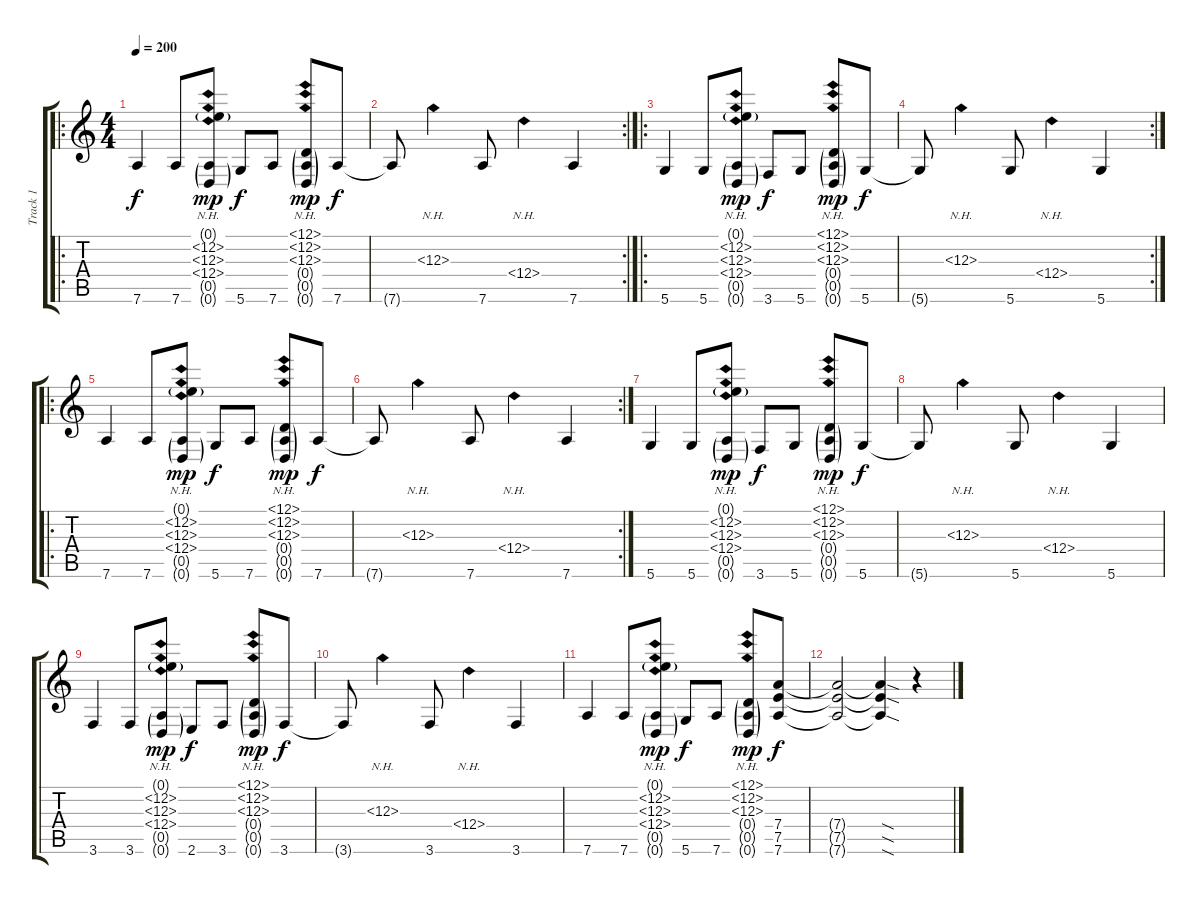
\track ("Track 1" "Track 1") {instrument acousticguitarsteel}
\staff {score tabs}
\tuning (E4 C4 G3 D3 A2 D2) {hide}
\ro
\ts (4 4)
\tempo 200
\clef g2
\ks c
7.6.4{dy f} 7.6.8 (0.1{g} 12.2{nh} 12.3{nh} 12.4{nh} 0.5{g} 0.6{g}).8{dy mp} 5.6.8{dy f} 7.6.8 (12.1{nh} 12.2{nh} 12.3{nh} 0.4{g} 0.5{g} 0.6{g}).8{dy mp} 7.6.8{dy f} |
\rc 2
7.6{t}.8 12.3{nh}.4 7.6.8 12.4{nh}.4 7.6.4 |
\ro
5.6.4 5.6.8 (0.1{g} 12.2{nh} 12.3{nh} 12.4{nh} 0.5{g} 0.6{g}).8{dy mp} 3.6.8{dy f} 5.6.8 (12.1{nh} 12.2{nh} 12.3{nh} 0.4{g} 0.5{g} 0.6{g}).8{dy mp} 5.6.8{dy f} |
\rc 2
5.6{t}.8 12.3{nh}.4 5.6.8 12.4{nh}.4 5.6.4 |
\ro
7.6.4 7.6.8 (0.1{g} 12.2{nh} 12.3{nh} 12.4{nh} 0.5{g} 0.6{g}).8{dy mp} 5.6.8{dy f} 7.6.8 (12.1{nh} 12.2{nh} 12.3{nh} 0.4{g} 0.5{g} 0.6{g}).8{dy mp} 7.6.8{dy f} |
\rc 2
7.6{t}.8 12.3{nh}.4 7.6.8 12.4{nh}.4 7.6.4 |
5.6.4 5.6.8 (0.1{g} 12.2{nh} 12.3{nh} 12.4{nh} 0.5{g} 0.6{g}).8{dy mp} 3.6.8{dy f} 5.6.8 (12.1{nh} 12.2{nh} 12.3{nh} 0.4{g} 0.5{g} 0.6{g}).8{dy mp} 5.6.8{dy f} |
5.6{t}.8 12.3{nh}.4 5.6.8 12.4{nh}.4 5.6.4 |
3.6.4 3.6.8 (0.1{g} 12.2{nh} 12.3{nh} 12.4{nh} 0.5{g} 0.6{g}).8{dy mp} 2.6.8{dy f} 3.6.8 (12.1{nh} 12.2{nh} 12.3{nh} 0.4{g} 0.5{g} 0.6{g}).8{dy mp} 3.6.8{dy f} |
3.6{t}.8 12.3{nh}.4 3.6.8 12.4{nh}.4 3.6.4 |
7.6.4 7.6.8 (0.1{g} 12.2{nh} 12.3{nh} 12.4{nh} 0.5{g} 0.6{g}).8{dy mp} 5.6.8{dy f} 7.6.8 (12.1{nh} 12.2{nh} 12.3{nh} 0.4{g} 0.5{g} 0.6{g}).8{dy mp} (7.4 7.5 7.6).8{dy f} |
(7.4{t} 7.5{t} 7.6{t}).2 (7.4{sod t} 7.5{sod t} 7.6{sod t}).4 r.4
